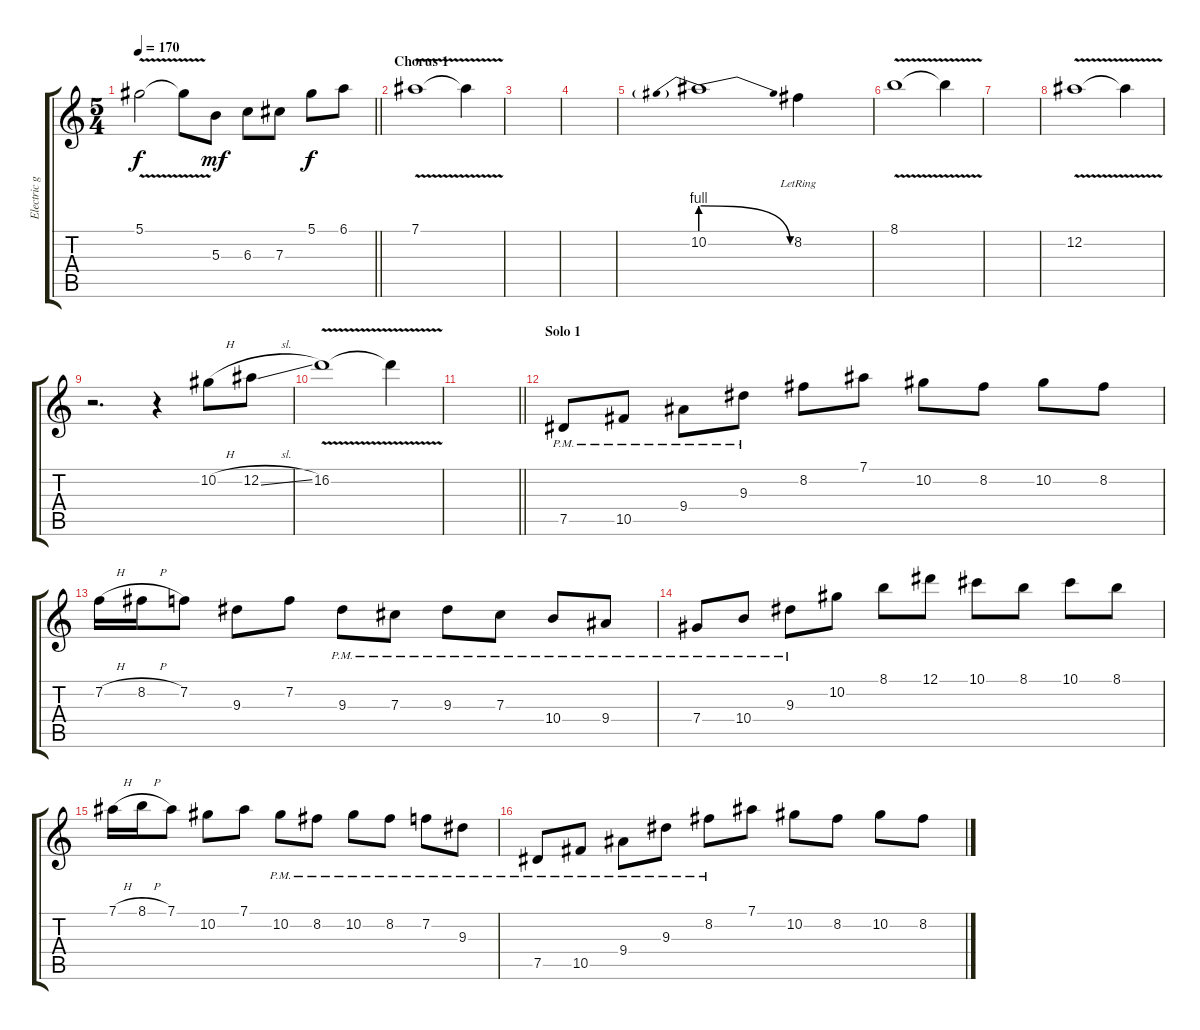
\track ("Electric guitar" "Electric g") {instrument electricguitarjazz}
\staff {score tabs}
\tuning (Eb4 Bb3 Gb3 Db3 Ab2 Eb2) {hide}
\ts (5 4)
\tempo 170
\clef g2
\barLineRight lightlight
\ks c
5.1{v}.2{dy f} 5.1{t}.8 5.3.8{dy mf} 6.3.8 7.3.8 5.1.8{dy f} 6.1.8 |
\section ("" "Chorus 1")
7.1{v}.1 7.1{t}.4 |
|
|
10.2{be (prebendrelease 0 4 60 0)}.1 8.2{lr}.4 |
8.1{v}.1 8.1{t}.4 |
|
12.2{v}.1 12.2{t}.4 |
r.2{d} r.4 10.2{h}.8 12.2{sl}.8 |
16.2{v}.1 16.2{t}.4 |
\barLineRight lightlight
|
\section ("" "Solo 1")
7.5{pm}.8 10.5{pm}.8 9.4{pm}.8 9.3{pm}.8 8.2.8 7.1.8 10.2.8 8.2.8 10.2.8 8.2.8 |
7.2{h}.16 8.2{h}.16 7.2.8 9.3.8 7.2.8 9.3{pm}.8 7.3{pm}.8 9.3{pm}.8 7.3{pm}.8 10.4{pm}.8 9.4{pm}.8 |
7.4{pm}.8 10.4{pm}.8 9.3{pm}.8 10.2.8 8.1.8 12.1.8 10.1.8 8.1.8 10.1.8 8.1.8 |
7.1{h}.16 8.1{h}.16 7.1.8 10.2.8 7.1.8 10.2{pm}.8 8.2{pm}.8 10.2{pm}.8 8.2{pm}.8 7.2{pm}.8 9.3{pm}.8 |
7.5{pm}.8 10.5{pm}.8 9.4{pm}.8 9.3{pm}.8 8.2{pm}.8 7.1.8 10.2.8 8.2.8 10.2.8 8.2.8
